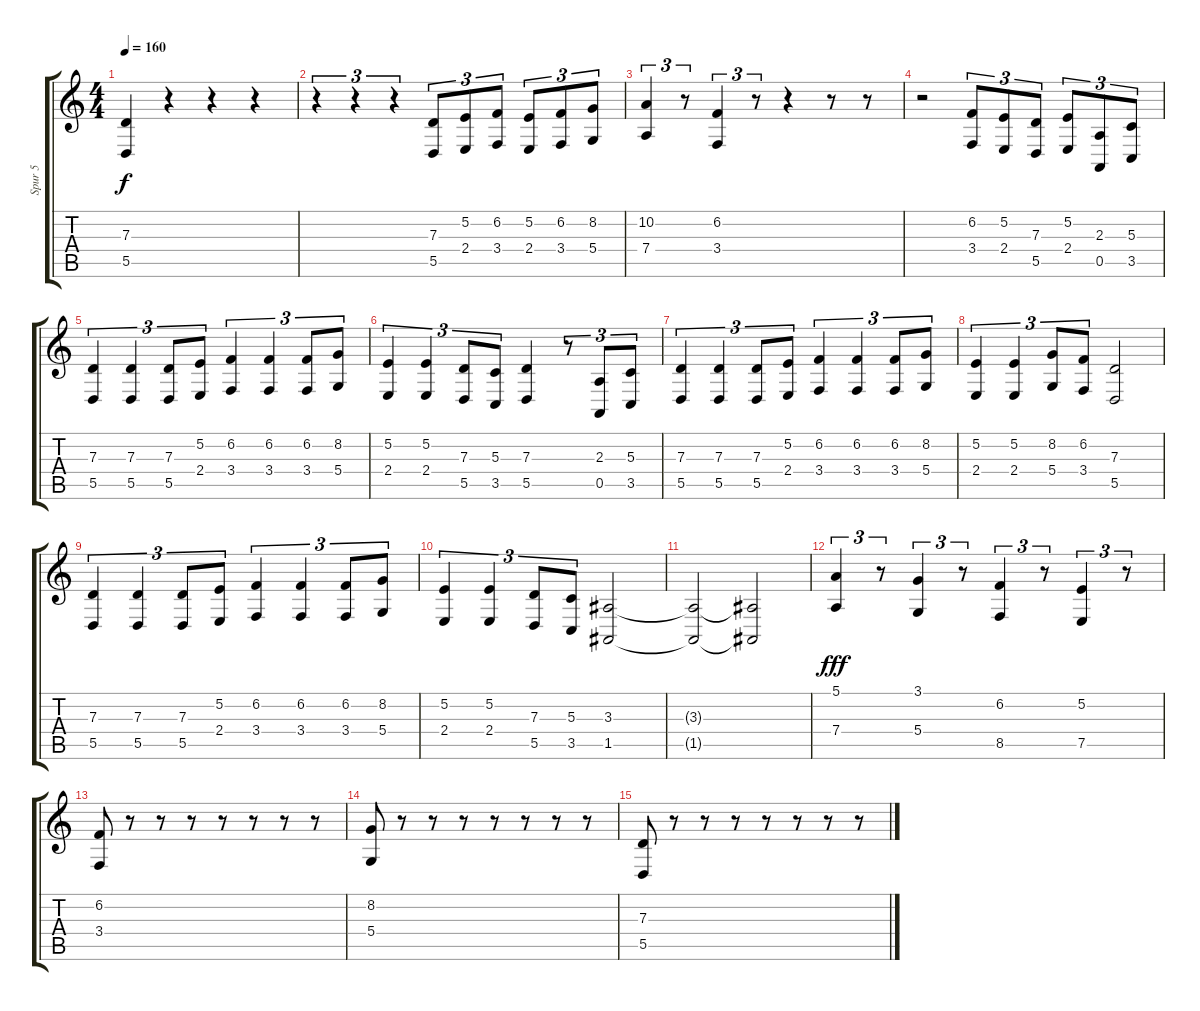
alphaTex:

\track ("Spur 5" "Spur 5") {instrument stringensemble1}
\staff {score tabs}
\tuning (E4 B3 G3 D3 A2 E2) {hide}
\ts (4 4)
\tempo 160
\clef g2
\ks c
(7.3 5.5).4{dy f} r.4 r.4 r.4 |
r.4{tu (3 2)} r.4{tu (3 2)} r.4{tu (3 2)} (7.3 5.5).8{tu (3 2)} (5.2 2.4).8{tu (3 2)} (6.2 3.4).8{tu (3 2)} (5.2 2.4).8{tu (3 2)} (6.2 3.4).8{tu (3 2)} (8.2 5.4).8{tu (3 2)} |
(10.2 7.4).4{tu (3 2)} r.8{tu (3 2)} (6.2 3.4).4{tu (3 2)} r.8{tu (3 2)} r.4 r.8 r.8 |
r.2 (6.2 3.4).8{tu (3 2)} (5.2 2.4).8{tu (3 2)} (7.3 5.5).8{tu (3 2)} (5.2 2.4).8{tu (3 2)} (2.3 0.5).8{tu (3 2)} (5.3 3.5).8{tu (3 2)} |
(7.3 5.5).4{tu (3 2)} (7.3 5.5).4{tu (3 2)} (7.3 5.5).8{tu (3 2)} (5.2 2.4).8{tu (3 2)} (6.2 3.4).4{tu (3 2)} (6.2 3.4).4{tu (3 2)} (6.2 3.4).8{tu (3 2)} (8.2 5.4).8{tu (3 2)} |
(5.2 2.4).4{tu (3 2)} (5.2 2.4).4{tu (3 2)} (7.3 5.5).8{tu (3 2)} (5.3 3.5).8{tu (3 2)} (7.3 5.5).4 r.8{tu (3 2)} (2.3 0.5).8{tu (3 2)} (5.3 3.5).8{tu (3 2)} |
(7.3 5.5).4{tu (3 2)} (7.3 5.5).4{tu (3 2)} (7.3 5.5).8{tu (3 2)} (5.2 2.4).8{tu (3 2)} (6.2 3.4).4{tu (3 2)} (6.2 3.4).4{tu (3 2)} (6.2 3.4).8{tu (3 2)} (8.2 5.4).8{tu (3 2)} |
(5.2 2.4).4{tu (3 2)} (5.2 2.4).4{tu (3 2)} (8.2 5.4).8{tu (3 2)} (6.2 3.4).8{tu (3 2)} (7.3 5.5).2 |
(7.3 5.5).4{tu (3 2)} (7.3 5.5).4{tu (3 2)} (7.3 5.5).8{tu (3 2)} (5.2 2.4).8{tu (3 2)} (6.2 3.4).4{tu (3 2)} (6.2 3.4).4{tu (3 2)} (6.2 3.4).8{tu (3 2)} (8.2 5.4).8{tu (3 2)} |
(5.2 2.4).4{tu (3 2)} (5.2 2.4).4{tu (3 2)} (7.3 5.5).8{tu (3 2)} (5.3 3.5).8{tu (3 2)} (3.3 1.5).2 |
(3.3{t} 1.5{t}).2 (3.3{t} 1.5{t}).2 |
(5.1 7.4).4{tu (3 2) dy fff} r.8{tu (3 2)} (3.1 5.4).4{tu (3 2)} r.8{tu (3 2)} (6.2 8.5).4{tu (3 2)} r.8{tu (3 2)} (5.2 7.5).4{tu (3 2)} r.8{tu (3 2)} |
(6.2 3.4).8 r.8 r.8 r.8 r.8 r.8 r.8 r.8 |
(8.2 5.4).8 r.8 r.8 r.8 r.8 r.8 r.8 r.8 |
(7.3 5.5).8 r.8 r.8 r.8 r.8 r.8 r.8 r.8
